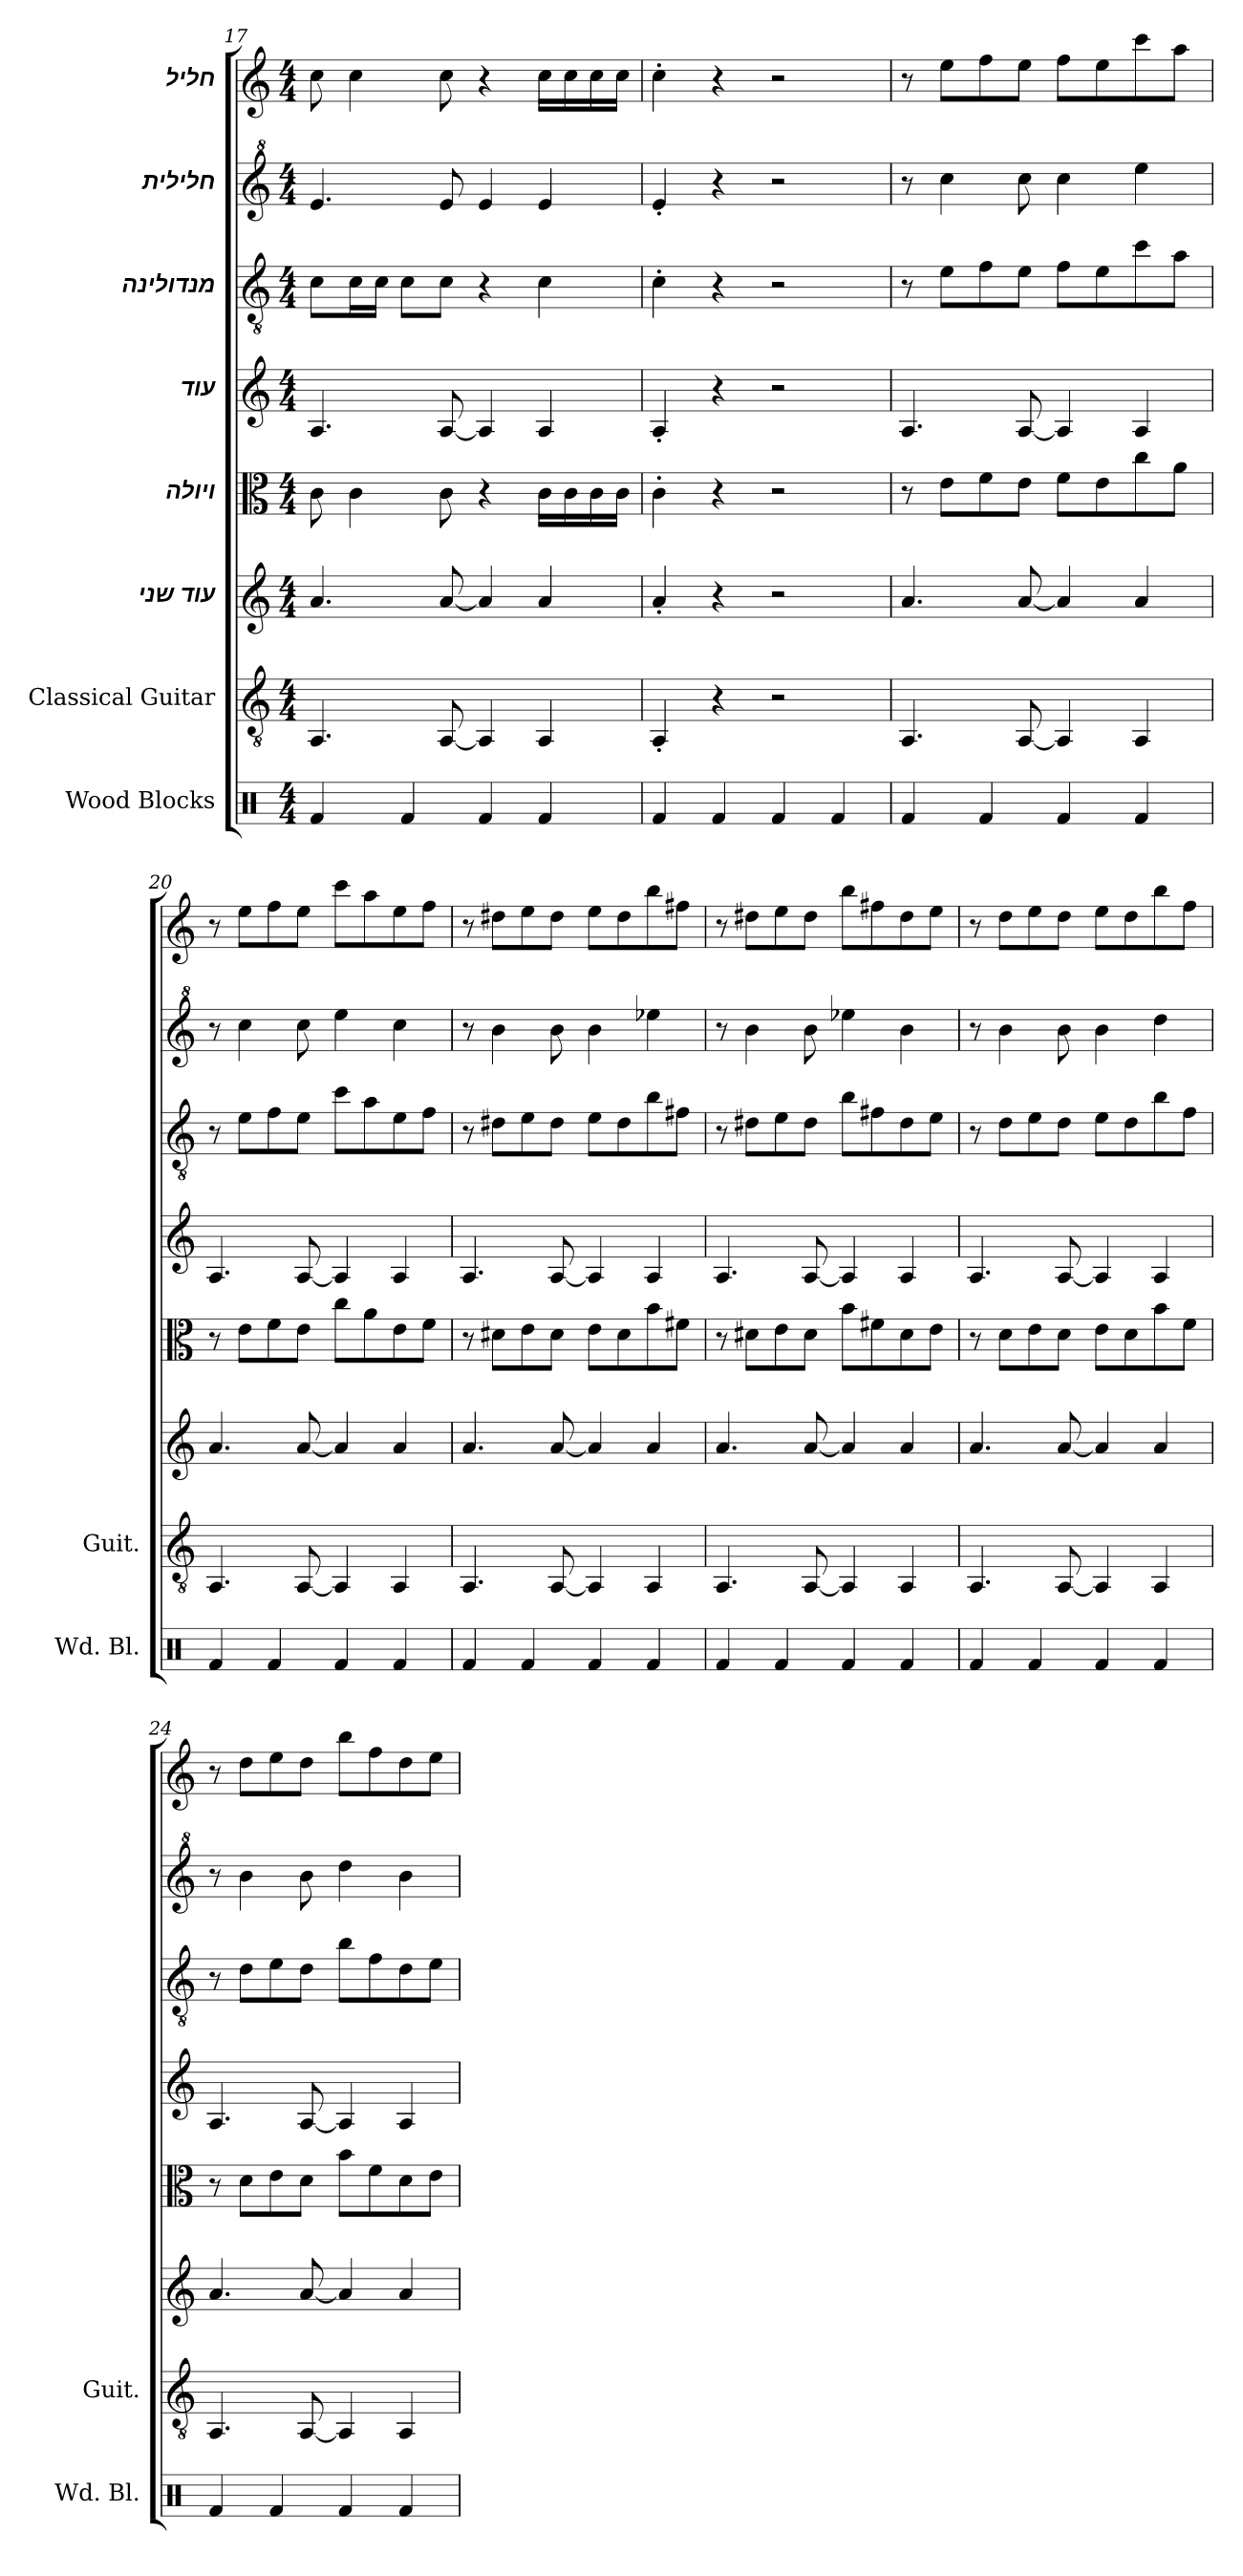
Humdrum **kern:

**kern	**kern	**kern	**kern	**kern	**kern	**kern	**kern
*part8	*part7	*part6	*part5	*part4	*part3	*part2	*part1
*staff8	*staff7	*staff6	*staff5	*staff4	*staff3	*staff2	*staff1
*I"Wood Blocks	*I"Classical Guitar	*I"עוד שני	*I"ויולה	*I"עוד	*I"מנדולינה	*I"חלילית	*I"חליל
*I'Wd. Bl.	*I'Guit.	*	*	*	*	*	*
*clefX	*clefGv2	*clefG2	*clefC3	*clefG2	*clefGv2	*clefG^2	*clefG2
*k[]	*k[]	*k[]	*k[]	*k[]	*k[]	*k[]	*k[]
*M4/4	*M4/4	*M4/4	*M4/4	*M4/4	*M4/4	*M4/4	*M4/4
=17	=17	=17	=17	=17	=17	=17	=17
4Rf/	4.AA/	4.a/	8c\	4.A/	8c\L	4.ee/	8cc\
.	.	.	4c\	.	16c\L	.	4cc\
.	.	.	.	.	16c\JJ	.	.
4Rf/	.	.	.	.	8c\L	.	.
.	[8AA/	[8a/	8c\	[8A/	8c\J	8ee/	8cc\
4Rf/	4AA/]	4a/]	4r	4A/]	4r	4ee/	4r
4Rf/	4AA/	4a/	16c\LL	4A/	4c\	4ee/	16cc\LL
.	.	.	16c\	.	.	.	16cc\
.	.	.	16c\	.	.	.	16cc\
.	.	.	16c\JJ	.	.	.	16cc\JJ
=18	=18	=18	=18	=18	=18	=18	=18
4Rf/	4AA'/	4a'/	4c'\	4A'/	4c'\	4ee'/	4cc'\
4Rf/	4r	4r	4r	4r	4r	4r	4r
4Rf/	2r	2r	2r	2r	2r	2r	2r
4Rf/	.	.	.	.	.	.	.
!!LO:PB:g=z
=19	=19	=19	=19	=19	=19	=19	=19
4Rf/	4.AA/	4.a/	8r	4.A/	8r	8r	8r
.	.	.	8e\L	.	8e\L	4ccc\	8ee\L
4Rf/	.	.	8f\	.	8f\	.	8ff\
.	[8AA/	[8a/	8e\J	[8A/	8e\J	8ccc\	8ee\J
4Rf/	4AA/]	4a/]	8f\L	4A/]	8f\L	4ccc\	8ff\L
.	.	.	8e\	.	8e\	.	8ee\
4Rf/	4AA/	4a/	8cc\	4A/	8cc\	4eee\	8ccc\
.	.	.	8a\J	.	8a\J	.	8aa\J
=20	=20	=20	=20	=20	=20	=20	=20
4Rf/	4.AA/	4.a/	8r	4.A/	8r	8r	8r
.	.	.	8e\L	.	8e\L	4ccc\	8ee\L
4Rf/	.	.	8f\	.	8f\	.	8ff\
.	[8AA/	[8a/	8e\J	[8A/	8e\J	8ccc\	8ee\J
4Rf/	4AA/]	4a/]	8cc\L	4A/]	8cc\L	4eee\	8ccc\L
.	.	.	8a\	.	8a\	.	8aa\
4Rf/	4AA/	4a/	8e\	4A/	8e\	4ccc\	8ee\
.	.	.	8f\J	.	8f\J	.	8ff\J
=21	=21	=21	=21	=21	=21	=21	=21
4Rf/	4.AA/	4.a/	8r	4.A/	8r	8r	8r
.	.	.	8d#X\L	.	8d#X\L	4bb\	8dd#X\L
4Rf/	.	.	8e\	.	8e\	.	8ee\
.	[8AA/	[8a/	8d#\J	[8A/	8d#\J	8bb\	8dd#\J
4Rf/	4AA/]	4a/]	8e\L	4A/]	8e\L	4bb\	8ee\L
.	.	.	8d#\	.	8d#\	.	8dd#\
4Rf/	4AA/	4a/	8b\	4A/	8b\	4eee-X\	8bb\
.	.	.	8f#X\J	.	8f#X\J	.	8ff#X\J
=22	=22	=22	=22	=22	=22	=22	=22
4Rf/	4.AA/	4.a/	8r	4.A/	8r	8r	8r
.	.	.	8d#X\L	.	8d#X\L	4bb\	8dd#X\L
4Rf/	.	.	8e\	.	8e\	.	8ee\
.	[8AA/	[8a/	8d#\J	[8A/	8d#\J	8bb\	8dd#\J
4Rf/	4AA/]	4a/]	8b\L	4A/]	8b\L	4eee-X\	8bb\L
.	.	.	8f#X\	.	8f#X\	.	8ff#X\
4Rf/	4AA/	4a/	8d#\	4A/	8d#\	4bb\	8dd#\
.	.	.	8e\J	.	8e\J	.	8ee\J
!!LO:PB:g=z
=23	=23	=23	=23	=23	=23	=23	=23
4Rf/	4.AA/	4.a/	8r	4.A/	8r	8r	8r
.	.	.	8d\L	.	8d\L	4bb\	8dd\L
4Rf/	.	.	8e\	.	8e\	.	8ee\
.	[8AA/	[8a/	8d\J	[8A/	8d\J	8bb\	8dd\J
4Rf/	4AA/]	4a/]	8e\L	4A/]	8e\L	4bb\	8ee\L
.	.	.	8d\	.	8d\	.	8dd\
4Rf/	4AA/	4a/	8b\	4A/	8b\	4ddd\	8bb\
.	.	.	8f\J	.	8f\J	.	8ff\J
=24	=24	=24	=24	=24	=24	=24	=24
4Rf/	4.AA/	4.a/	8r	4.A/	8r	8r	8r
.	.	.	8d\L	.	8d\L	4bb\	8dd\L
4Rf/	.	.	8e\	.	8e\	.	8ee\
.	[8AA/	[8a/	8d\J	[8A/	8d\J	8bb\	8dd\J
4Rf/	4AA/]	4a/]	8b\L	4A/]	8b\L	4ddd\	8bb\L
.	.	.	8f\	.	8f\	.	8ff\
4Rf/	4AA/	4a/	8d\	4A/	8d\	4bb\	8dd\
.	.	.	8e\J	.	8e\J	.	8ee\J
=	=	=	=	=	=	=	=
*-	*-	*-	*-	*-	*-	*-	*-
